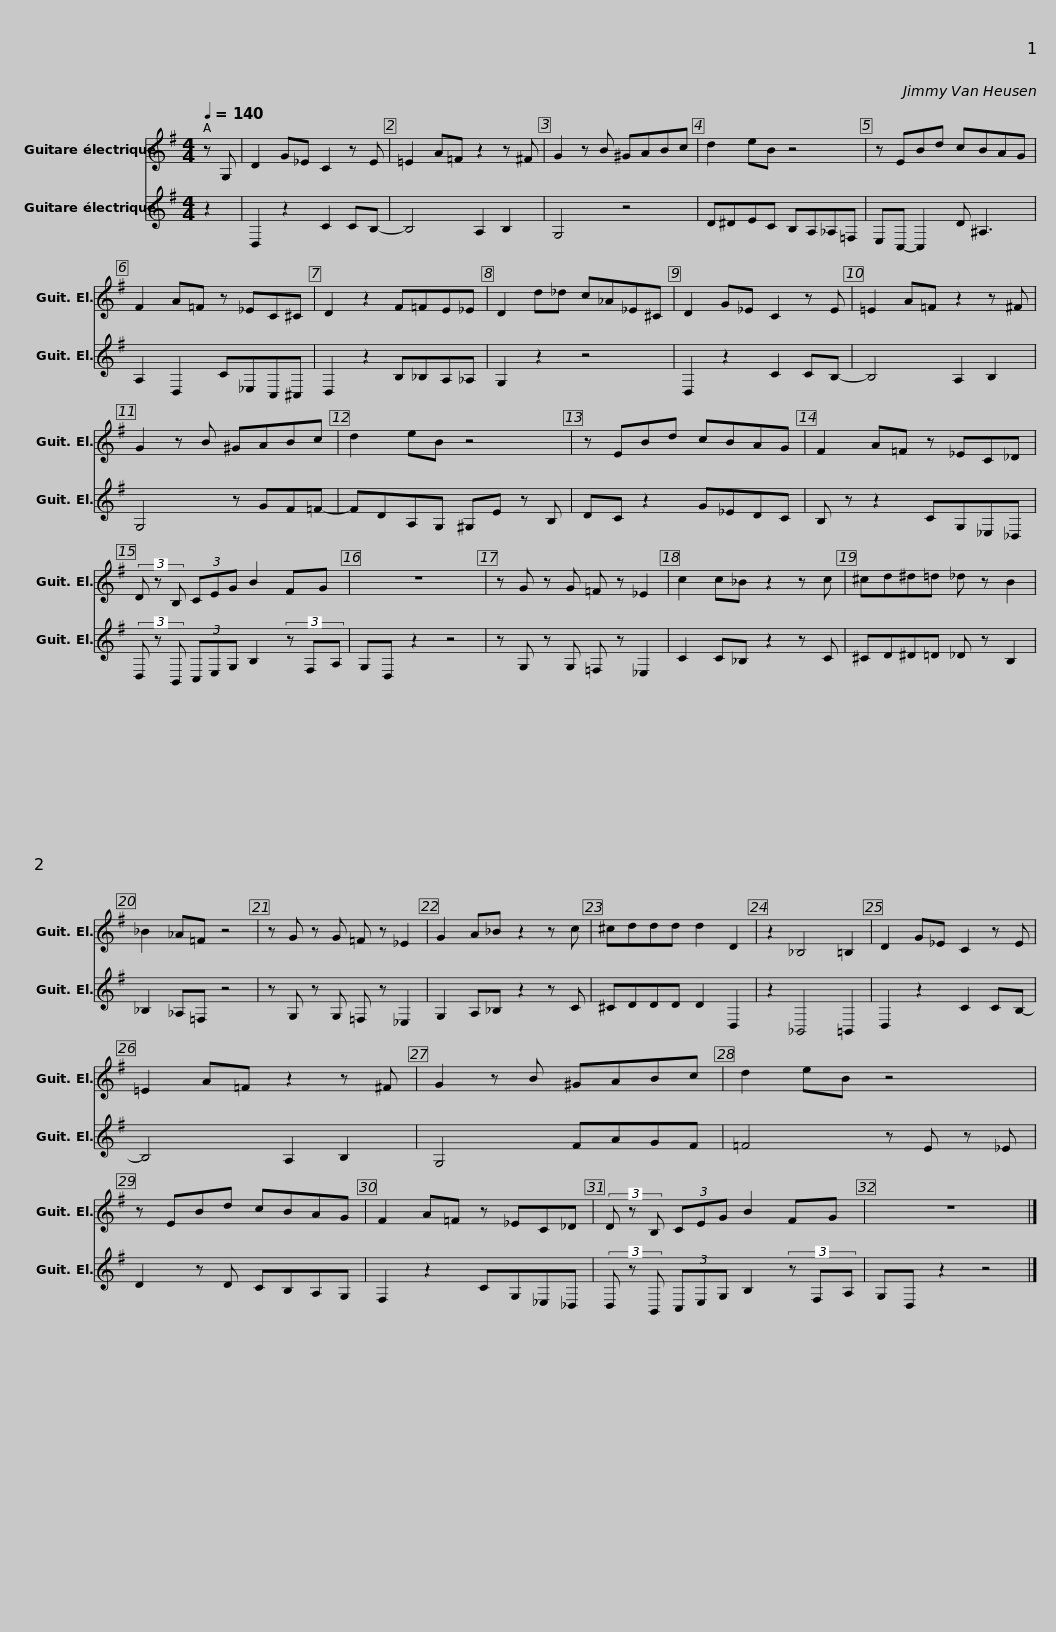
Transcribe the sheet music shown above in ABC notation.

X:1
%%score 1 2
L:1/8
Q:1/4=140
M:4/4
I:linebreak $
K:G
V:1 treble
V:2 treble
V:1
 z G, | D2 G_E C2 z E | =E2 A=F z2 z ^F | G2 z B ^GABc | d2 eB z4 |$ %5
 z EBd cBAG | F2 A=F z _EC^C | D2 z2 F=FE_E | D2 d_d c_A_E^C |$ D2 G_E C2 z E | %10
 =E2 A=F z2 z ^F | G2 z B ^GABc | d2 eB z4 |$ z EBd cBAG | F2 A=F z _EC_D | %15
 (3D z B, (3CEG B2 FG | z8 |$ z G z G =F z _E2 | c2 c_B z2 z c | ^cd^d=d _d z B2 | %20
 _B2 _A=F z4 |$ z G z G =F z _E2 | G2 A_B z2 z c | ^cddd d2 D2 | z2 _B,4 =B,2 |$ %25
 D2 G_E C2 z E | =E2 A=F z2 z ^F | G2 z B ^GABc | d2 eB z4 |$ z EBd cBAG | %30
 F2 A=F z _EC_D | (3D z B, (3CEG B2 FG | z8 |] %33
V:2
 z2 | D,2 z2 C2 CB,- | B,4 A,2 B,2 | G,4 z4 | D^DEC B,A,_A,=F, |$ %5
 E,C,- C,2 D ^A,3 | A,2 D,2 C_E,C,^C, | D,2 z2 B,_B,A,_A, | G,2 z2 z4 |$ D,2 z2 C2 CB,- | %10
 B,4 A,2 B,2 | G,4 z GF=F- | FDA,G, ^G,E z B, |$ DC z2 G_EDC | B, z z2 CG,_E,_D, | %15
 (3D, z B,, (3C,E,G, B,2 (3z F,A, | G,D, z2 z4 |$ z G, z G, =F, z _E,2 | C2 C_B, z2 z C | ^CD^D=D _D z B,2 | %20
 _B,2 _A,=F, z4 |$ z G, z G, =F, z _E,2 | G,2 A,_B, z2 z C | ^CDDD D2 D,2 | z2 _B,,4 =B,,2 |$ %25
 D,2 z2 C2 CB,- | B,4 A,2 B,2 | G,4 FAGF | =F4 z E z _E |$ D2 z D CB,A,G, | %30
 F,2 z2 CG,_E,_D, | (3D, z B,, (3C,E,G, B,2 (3z F,A, | G,D, z2 z4 |] %33
